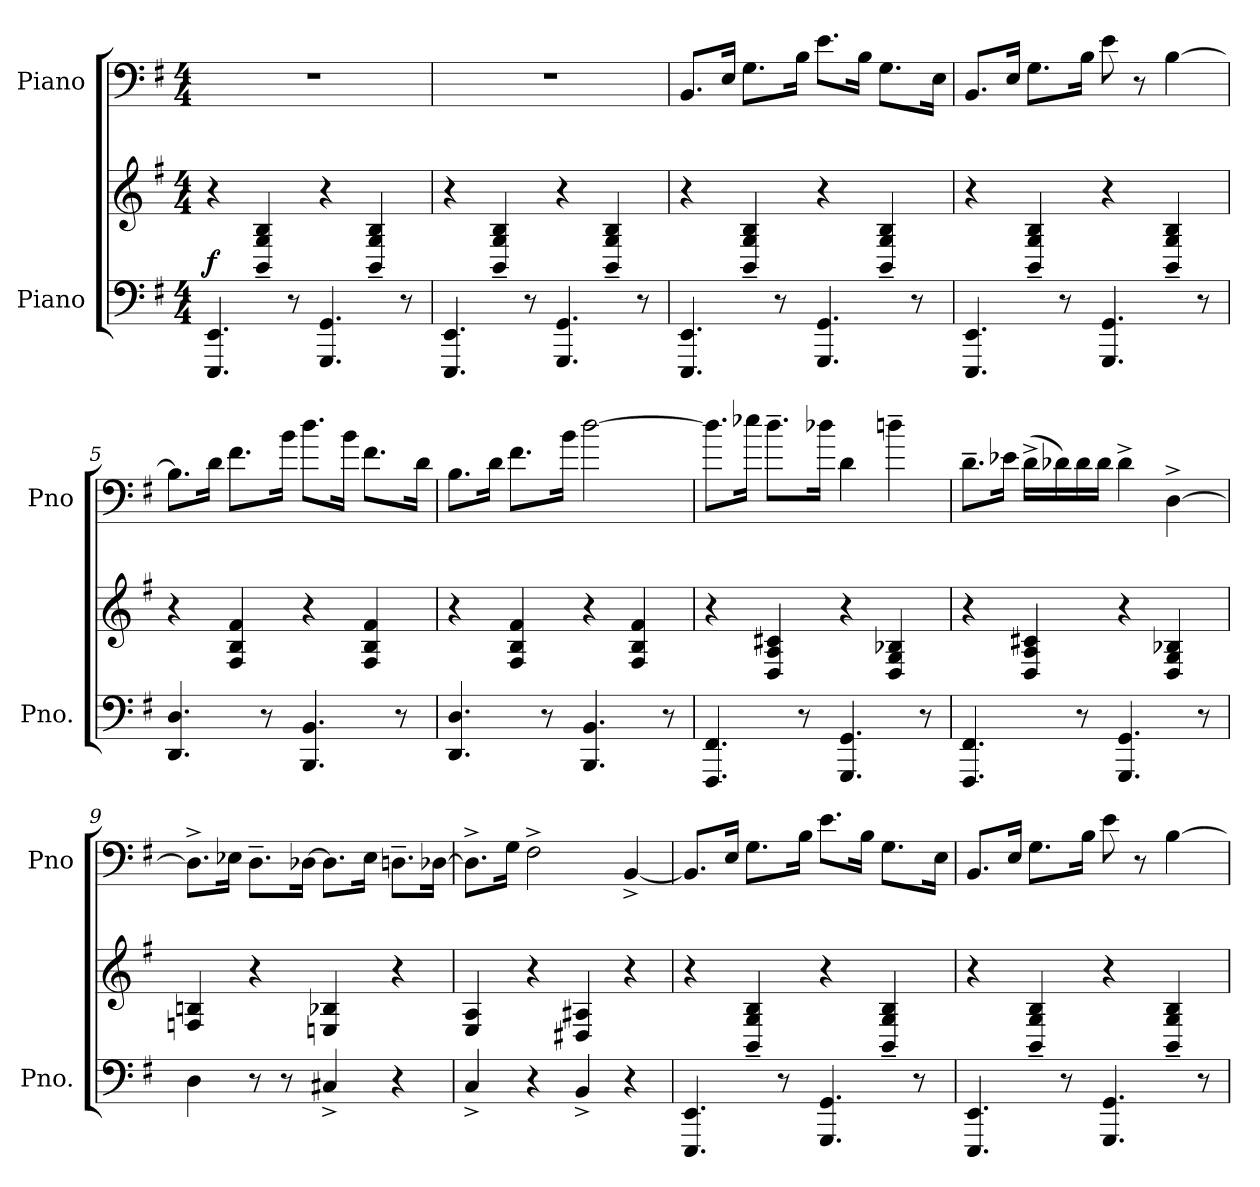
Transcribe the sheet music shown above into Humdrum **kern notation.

**kern	**kern	**dynam	**kern
*part2	*part2	*part2	*part1
*staff3	*staff2	*staff2/3	*staff1
*I"Piano	*	*	*I"Piano
*I'Pno.	*	*	*I'Pno
*clefF4	*clefG2	*	*clefF4
*k[f#]	*k[f#]	*	*k[f#]
*M4/4	*M4/4	*	*M4/4
*MM110	*MM110	*	*MM110
=1	=1	=1	=1
!	!	!LO:DY:a=2	!
4.EEE/ 4.EE/	4r	f	1r
.	4BB/~ 4G/~ 4B/~	.	.
8r	.	.	.
4.GGG/ 4.GG/	4r	.	.
.	4BB/~ 4G/~ 4B/~	.	.
8r	.	.	.
=2	=2	=2	=2
4.EEE/ 4.EE/	4r	.	1r
.	4BB/~ 4G/~ 4B/~	.	.
8r	.	.	.
4.GGG/ 4.GG/	4r	.	.
.	4BB/~ 4G/~ 4B/~	.	.
8r	.	.	.
=3	=3	=3	=3
4.EEE/ 4.EE/	4r	.	8.BB/L
.	.	.	16E/Jk
.	4BB/~ 4G/~ 4B/~	.	8.G\L
8r	.	.	.
.	.	.	16B\Jk
4.GGG/ 4.GG/	4r	.	8.e\L
.	.	.	16B\Jk
.	4BB/~ 4G/~ 4B/~	.	8.G\L
8r	.	.	.
.	.	.	16E\Jk
=4	=4	=4	=4
4.EEE/ 4.EE/	4r	.	8.BB/L
.	.	.	16E/Jk
.	4BB/~ 4G/~ 4B/~	.	8.G\L
8r	.	.	.
.	.	.	16B\Jk
4.GGG/ 4.GG/	4r	.	8e\
.	.	.	8r
.	4BB/~ 4G/~ 4B/~	.	[4B\
8r	.	.	.
!!LO:LB:g=z
=5	=5	=5	=5
4.DD/ 4.D/	4r	.	8.B\L]
.	.	.	16d\Jk
.	4F#/ 4B/ 4f#/	.	8.f#\L
8r	.	.	.
.	.	.	16b\Jk
4.BBB/ 4.BB/	4r	.	8.dd\L
.	.	.	16b\Jk
.	4F#/ 4B/ 4f#/	.	8.f#\L
8r	.	.	.
.	.	.	16d\Jk
=6	=6	=6	=6
4.DD/ 4.D/	4r	.	8.B\L
.	.	.	16d\Jk
.	4F#/ 4B/ 4f#/	.	8.f#\L
8r	.	.	.
.	.	.	16b\Jk
4.BBB/ 4.BB/	4r	.	[2dd\
.	4F#/ 4B/ 4f#/	.	.
8r	.	.	.
=7	=7	=7	=7
4.FFF#/ 4.FF#/	4r	.	8.dd\L]
.	.	.	16ee-X\Jk
.	4D/ 4A/ 4c#X/	.	8.dd~\L
8r	.	.	.
.	.	.	16dd-X\Jk
4.GGG/ 4.GG/	4r	.	4d\
.	4D/ 4G/ 4B-X/	.	4ddn~\
8r	.	.	.
!!LO:LB:g=z
=8	=8	=8	=8
4.FFF#/ 4.FF#/	4r	.	8.d~\L
.	.	.	16e-X\Jk
.	4D/ 4A/ 4c#X/	.	(16d^\LL
.	.	.	16d-X\)
8r	.	.	16d-\
.	.	.	16d-\JJ
4.GGG/ 4.GG/	4r	.	4d-^\
.	4D/ 4G/ 4B-X/	.	[4D^\
8r	.	.	.
=9	=9	=9	=9
4D\	4Fn/ 4Bn/	.	8.D^\L]
.	.	.	16E-X\Jk
8r	4r	.	8.D~\L
8r	.	.	.
.	.	.	[16D-X\Jk
4C#X^/	4En/ 4B-X/	.	8.D-\L]
.	.	.	16E-\Jk
4r	4r	.	8.Dn~\L
.	.	.	[16D-X\Jk
=10	=10	=10	=10
4C^/	4E/ 4A/	.	8.D-^\L]
.	.	.	16G\Jk
4r	4r	.	2F#^\
4BB^/	4D#X/ 4A#X/	.	.
4r	4r	.	[4BB^/
!!LO:LB:g=z
=11	=11	=11	=11
4.EEE/ 4.EE/	4r	.	8.BB/L]
.	.	.	16E/Jk
.	4BB/~ 4G/~ 4B/~	.	8.G\L
8r	.	.	.
.	.	.	16B\Jk
4.GGG/ 4.GG/	4r	.	8.e\L
.	.	.	16B\Jk
.	4BB/~ 4G/~ 4B/~	.	8.G\L
8r	.	.	.
.	.	.	16E\Jk
=12	=12	=12	=12
4.EEE/ 4.EE/	4r	.	8.BB/L
.	.	.	16E/Jk
.	4BB/~ 4G/~ 4B/~	.	8.G\L
8r	.	.	.
.	.	.	16B\Jk
4.GGG/ 4.GG/	4r	.	8e\
.	.	.	8r
.	4BB/~ 4G/~ 4B/~	.	[4B\
8r	.	.	.
=	=	=	=
*-	*-	*-	*-
